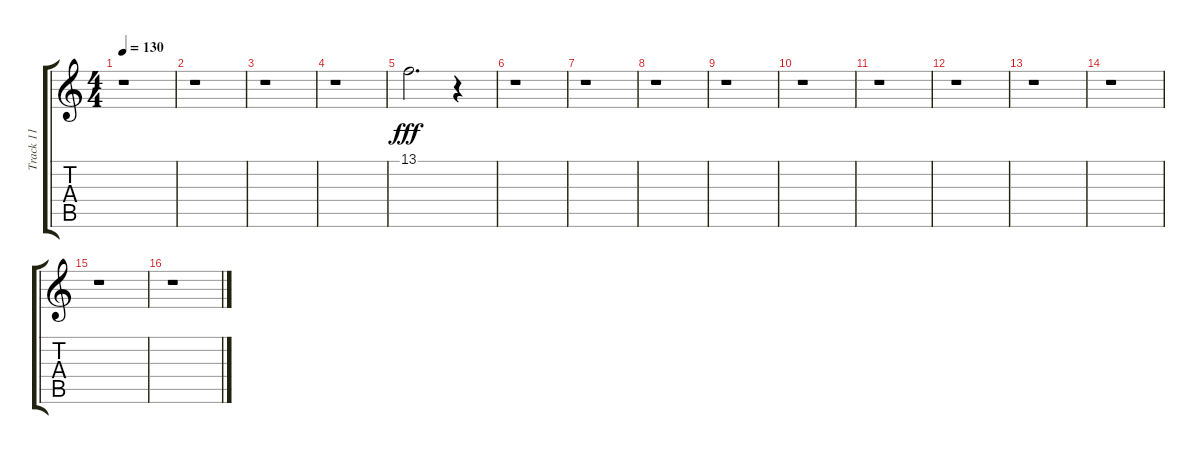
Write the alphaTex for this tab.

\track ("Track 11" "Track 11") {instrument ocarina}
\staff {score tabs}
\tuning (E4 B3 G3 D3 A2 E2) {hide}
\ts (4 4)
\tempo 130
\clef g2
\ks c
r.1{dy fff} |
r.1 |
r.1 |
r.1 |
13.1.2{d} r.4 |
r.1 |
r.1 |
r.1 |
r.1 |
r.1 |
r.1 |
r.1 |
r.1 |
r.1 |
r.1 |
r.1
